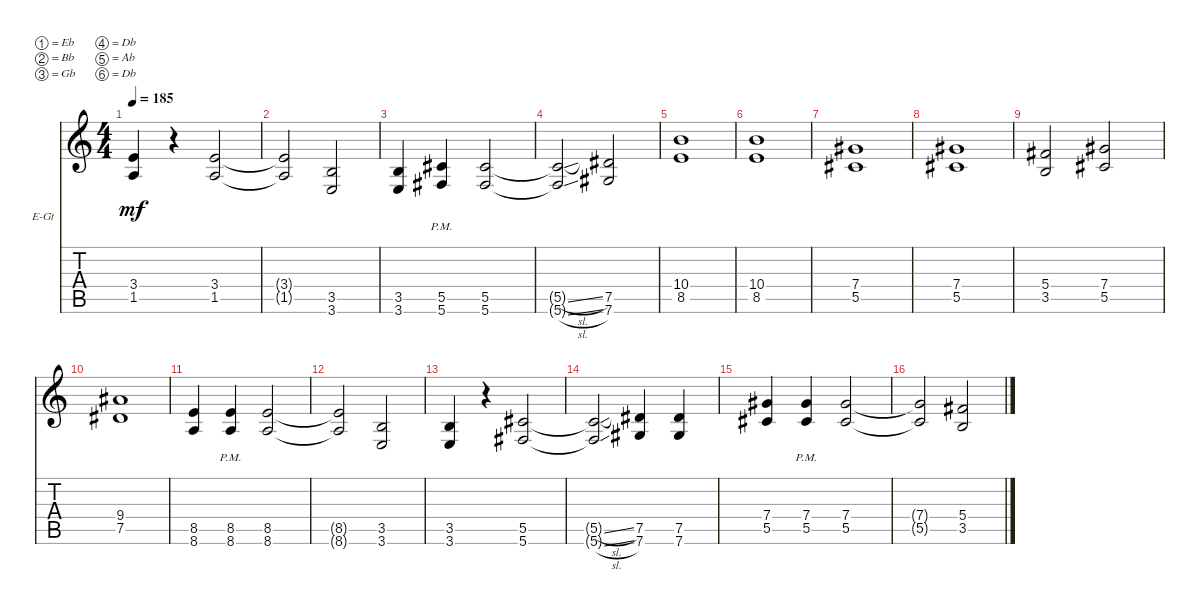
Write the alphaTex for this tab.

\defaultSystemsLayout 4
\bracketExtendMode nobrackets
\firstSystemTrackNameOrientation horizontal
\otherSystemsTrackNameOrientation horizontal
\track ("Electric Guitar" "E-Gt") {instrument overdrivenguitar}
\staff {score tabs}
\tuning (Eb4 Bb3 Gb3 Db3 Ab2 Db2)
\ts (4 4)
\tempo 185
\clef g2
\scale
0.333333
\ks c
(1.5 3.4).4{dy mf} r.4 (1.5 3.4).2 |
\scale
0.333333 (1.5{t} 3.4{t}).2 (3.5 3.6).2 |
\scale
0.333333 (3.6 3.5).4 (5.5{pm} 5.6{pm}).4 (5.6 5.5).2 |
\scale
0.333333 (5.6{sl t} 5.5{sl t}).2 (7.5 7.6).2 |
\scale
0.333333 (8.5 10.4).1 |
\scale
0.333333 (8.5 10.4).1 |
\scale
0.333333 (5.5 7.4).1 |
\scale
0.333333 (5.5 7.4).1 |
\scale
0.333333 (3.5 5.4).2 (5.5 7.4).2 |
\scale
0.333333 (7.5 9.4).1 |
\scale
0.333333 (8.6 8.5).4 (8.5{pm} 8.6{pm}).4 (8.5 8.6).2 |
\scale
0.333333 (8.6{t} 8.5{t}).2 (3.5 3.6).2 |
\scale
0.333333 (3.6 3.5).4 r.4 (5.6 5.5).2 |
\scale
0.333333 (5.6{sl t} 5.5{sl t}).2 (7.5 7.6).4 (7.5 7.6).4 |
\scale
0.333333 (5.5 7.4).4 (5.5{pm} 7.4{pm}).4 (5.5 7.4).2 |
\scale
0.333333 (5.5{t} 7.4{t}).2 (3.5 5.4).2
